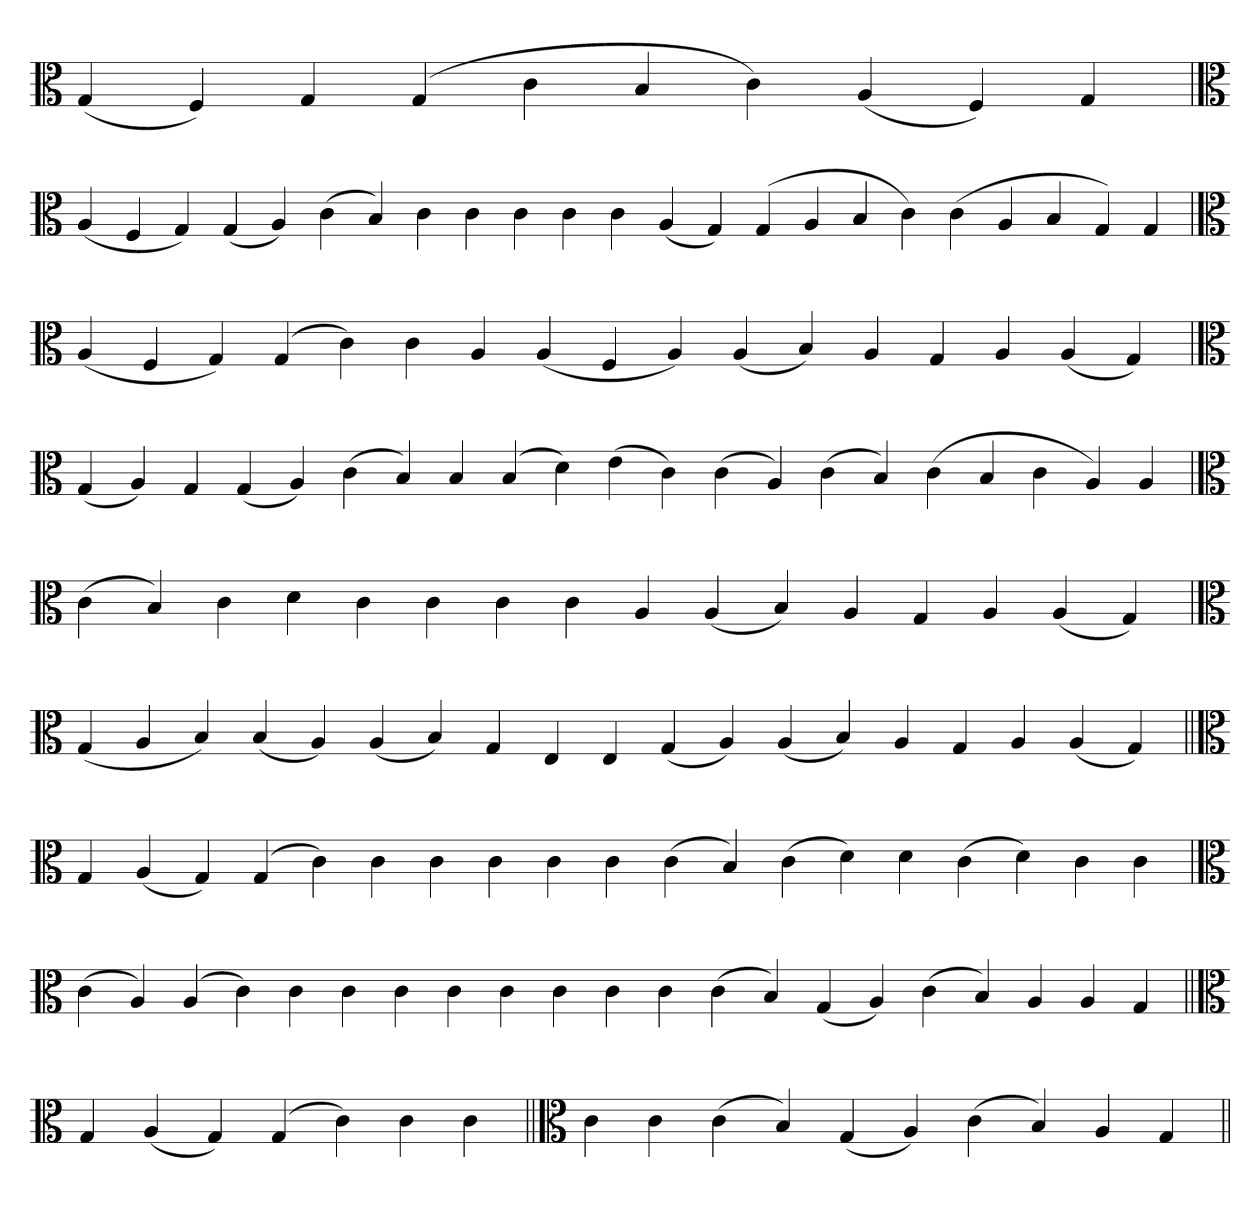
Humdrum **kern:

**kern
*part1
*staff1
*clefC3
=
(4G
4F)
4G
(4G
4c
4B
4c)
(4A
4F)
4G
=`
*clefC3
(4A
4F
4G)
(4G
4A)
(4c
4B)
4c
4c
4c
4c
4c
(4A
4G)
(4G
4A
4B
4c)
(4c
4A
4B
4G)
4G
=
*clefC3
(4A
4F
4G)
(4G
4c)
4c
4A
(4A
4F
4A)
(4A
4B)
4A
4G
4A
(4A
4G)
='
*clefC3
(4G
4A)
4G
(4G
4A)
(4c
4B)
4B
(4B
4d)
(4e
4c)
(4c
4A)
(4c
4B)
(4c
4B
4c
4A)
4A
=
*clefC3
(4c
4B)
4c
4d
4c
4c
4c
4c
4A
(4A
4B)
4A
4G
4A
(4A
4G)
='
*clefC3
(4G
4A
4B)
(4B
4A)
(4A
4B)
4G
4E
4E
(4G
4A)
(4A
4B)
4A
4G
4A
(4A
4G)
=||
*clefC3
4G
(4A
4G)
(4G
4c)
4c
4c
4c
4c
4c
(4c
4B)
(4c
4d)
4d
(4c
4d)
4c
4c
=
*clefC3
(4c
4A)
(4A
4c)
4c
4c
4c
4c
4c
4c
4c
4c
(4c
4B)
(4G
4A)
(4c
4B)
4A
4A
4G
=||
*clefC3
4G
(4A
4G)
(4G
4c)
4c
4c
=||
*clefC3
4c
4c
(4c
4B)
(4G
4A)
(4c
4B)
4A
4G
=||
*-
